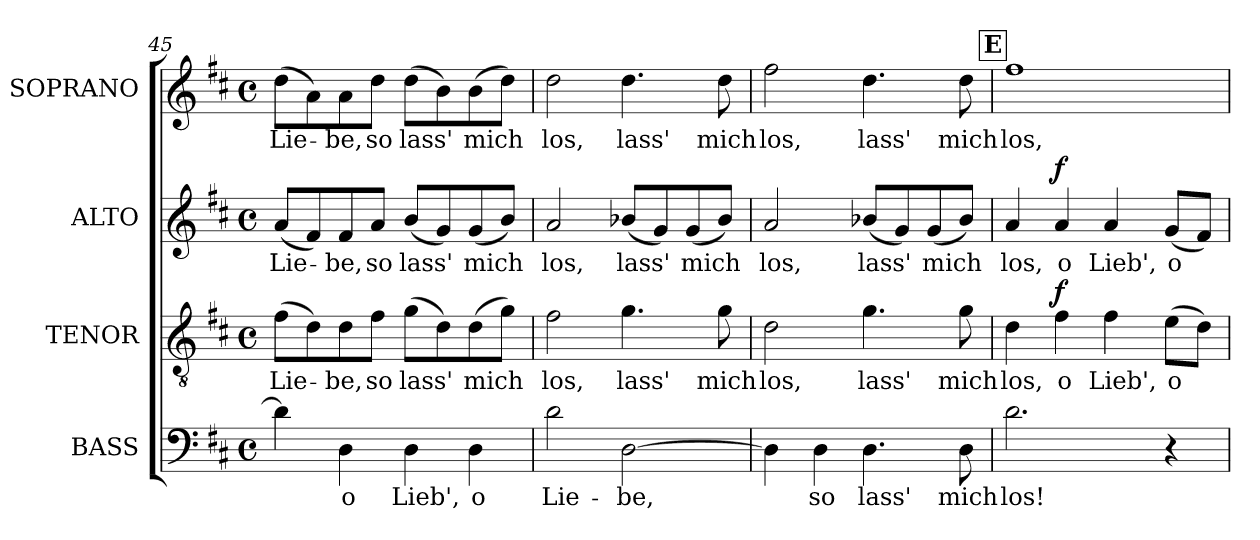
**kern	**text	**kern	**text	**dynam	**kern	**text	**dynam	**kern	**text
*part4	*part4	*part3	*part3	*part3	*part2	*part2	*part2	*part1	*part1
*staff4	*staff4	*staff3	*staff3	*staff3	*staff2	*staff2	*staff2	*staff1	*staff1
*I"BASS	*	*I"TENOR	*	*	*I"ALTO	*	*	*I"SOPRANO	*
*I'B.	*	*I'T.	*	*	*I'A.	*	*	*I'S.	*
*clefF4	*	*clefGv2	*	*	*clefG2	*	*	*clefG2	*
*	*	*ITrd7c12	*	*	*	*	*	*	*
*k[f#c#]	*	*k[f#c#]	*	*	*k[f#c#]	*	*	*k[f#c#]	*
*b:	*	*b:	*	*	*b:	*	*	*b:	*
*M4/4	*	*M4/4	*	*	*M4/4	*	*	*M4/4	*
*met(c)	*	*met(c)	*	*	*met(c)	*	*	*met(c)	*
=45	=45	=45	=45	=45	=45	=45	=45	=45	=45
!	!	!	!LO:LY:b:color=#000000	!	!	!	!	!	!
!	!	!	!	!	!	!LO:LY:b:color=#000000	!	!	!
!	!	!	!	!	!	!	!	!	!LO:LY:b:color=#000000
4di\]	.	(8F#i\L	Lie-	.	(8ai/L	Lie-	.	(8ddi\L	Lie-
.	.	8Di\)	.	.	8f#i/)	.	.	8ai\)	.
!	!LO:LY:b:color=#000000	!	!	!	!	!	!	!	!
!	!	!	!LO:LY:b:color=#000000	!	!	!	!	!	!
!	!	!	!	!	!	!LO:LY:b:color=#000000	!	!	!
!	!	!	!	!	!	!	!	!	!LO:LY:b:color=#000000
4Di\	o	8Di\	-be,	.	8f#i/	-be,	.	8ai\	-be,
!	!	!	!LO:LY:b:color=#000000	!	!	!	!	!	!
!	!	!	!	!	!	!LO:LY:b:color=#000000	!	!	!
!	!	!	!	!	!	!	!	!	!LO:LY:b:color=#000000
.	.	8F#i\J	so	.	8ai/J	so	.	8ddi\J	so
!	!LO:LY:b:color=#000000	!	!	!	!	!	!	!	!
!	!	!	!LO:LY:b:color=#000000	!	!	!	!	!	!
!	!	!	!	!	!	!LO:LY:b:color=#000000	!	!	!
!	!	!	!	!	!	!	!	!	!LO:LY:b:color=#000000
4Di\	Lieb',	(8Gi\L	lass'	.	(8bi/L	lass'	.	(8ddi\L	lass'
.	.	8Di\)	.	.	8gi/)	.	.	8bi\)	.
!	!LO:LY:b:color=#000000	!	!	!	!	!	!	!	!
!	!	!	!LO:LY:b:color=#000000	!	!	!	!	!	!
!	!	!	!	!	!	!LO:LY:b:color=#000000	!	!	!
!	!	!	!	!	!	!	!	!	!LO:LY:b:color=#000000
4Di\	o	(8Di\	mich	.	(8gi/	mich	.	(8bi\	mich
.	.	8Gi\J)	.	.	8bi/J)	.	.	8ddi\J)	.
=46	=46	=46	=46	=46	=46	=46	=46	=46	=46
!	!LO:LY:b:color=#000000	!	!	!	!	!	!	!	!
!	!	!	!LO:LY:b:color=#000000	!	!	!	!	!	!
!	!	!	!	!	!	!LO:LY:b:color=#000000	!	!	!
!	!	!	!	!	!	!	!	!	!LO:LY:b:color=#000000
2di\	Lie-	2F#i\	los,	.	2ai/	los,	.	2ddi\	los,
!	!LO:LY:b:color=#000000	!	!	!	!	!	!	!	!
!	!	!	!LO:LY:b:color=#000000	!	!	!	!	!	!
!	!	!	!	!	!	!LO:LY:b:color=#000000	!	!	!
!	!	!	!	!	!	!	!	!	!LO:LY:b:color=#000000
[>2Di\	-be,	4.Gi\	lass'	.	(8b-Xi/L	lass'	.	4.ddi\	lass'
.	.	.	.	.	8gi/)	.	.	.	.
!	!	!	!	!	!	!LO:LY:b:color=#000000	!	!	!
.	.	.	.	.	(8gi/	mich	.	.	.
!	!	!	!LO:LY:b:color=#000000	!	!	!	!	!	!
!	!	!	!	!	!	!	!	!	!LO:LY:b:color=#000000
.	.	8Gi\	mich	.	8b-i/J)	.	.	8ddi\	mich
=47	=47	=47	=47	=47	=47	=47	=47	=47	=47
!	!	!	!LO:LY:b:color=#000000	!	!	!	!	!	!
!	!	!	!	!	!	!LO:LY:b:color=#000000	!	!	!
!	!	!	!	!	!	!	!	!	!LO:LY:b:color=#000000
4Di\]	.	2Di\	los,	.	2ai/	los,	.	2ff#i\	los,
!	!LO:LY:b:color=#000000	!	!	!	!	!	!	!	!
4Di\	so	.	.	.	.	.	.	.	.
!	!LO:LY:b:color=#000000	!	!	!	!	!	!	!	!
!	!	!	!LO:LY:b:color=#000000	!	!	!	!	!	!
!	!	!	!	!	!	!LO:LY:b:color=#000000	!	!	!
!	!	!	!	!	!	!	!	!	!LO:LY:b:color=#000000
4.Di\	lass'	4.Gi\	lass'	.	(8b-Xi/L	lass'	.	4.ddi\	lass'
.	.	.	.	.	8gi/)	.	.	.	.
!	!	!	!	!	!	!LO:LY:b:color=#000000	!	!	!
.	.	.	.	.	(8gi/	mich	.	.	.
!	!LO:LY:b:color=#000000	!	!	!	!	!	!	!	!
!	!	!	!LO:LY:b:color=#000000	!	!	!	!	!	!
!	!	!	!	!	!	!	!	!	!LO:LY:b:color=#000000
8Di\	mich	8Gi\	mich	.	8b-i/J)	.	.	8ddi\	mich
!!LO:LB:g=z
!!LO:REH:place=s1:B:color=#000000:enc=box:fs=17.415:t=E
=48	=48	=48	=48	=48	=48	=48	=48	=48	=48
!	!LO:LY:b:color=#000000	!	!	!	!	!	!	!	!
!	!	!	!LO:LY:b:color=#000000	!	!	!	!	!	!
!	!	!	!	!	!	!LO:LY:b:color=#000000	!	!	!
!	!	!	!	!	!	!	!	!	!LO:LY:b:color=#000000
2.di\	los!	4Di\	los,	.	4ai/	los,	.	1ff#i	los,
!	!	!	!LO:LY:b:color=#000000	!	!	!	!	!	!
!	!	!	!	!	!	!LO:LY:b:color=#000000	!	!	!
.	.	4F#i\	o	f	4ai/	o	f	.	.
!	!	!	!LO:LY:b:color=#000000	!	!	!	!	!	!
!	!	!	!	!	!	!LO:LY:b:color=#000000	!	!	!
.	.	4F#i\	Lieb',	.	4ai/	Lieb',	.	.	.
!	!	!	!LO:LY:b:color=#000000	!	!	!	!	!	!
!	!	!	!	!	!	!LO:LY:b:color=#000000	!	!	!
4r	.	(8Ei\L	o	.	(8gi/L	o	.	.	.
.	.	8Di\J)	.	.	8f#i/J)	.	.	.	.
=	=	=	=	=	=	=	=	=	=
*-	*-	*-	*-	*-	*-	*-	*-	*-	*-
